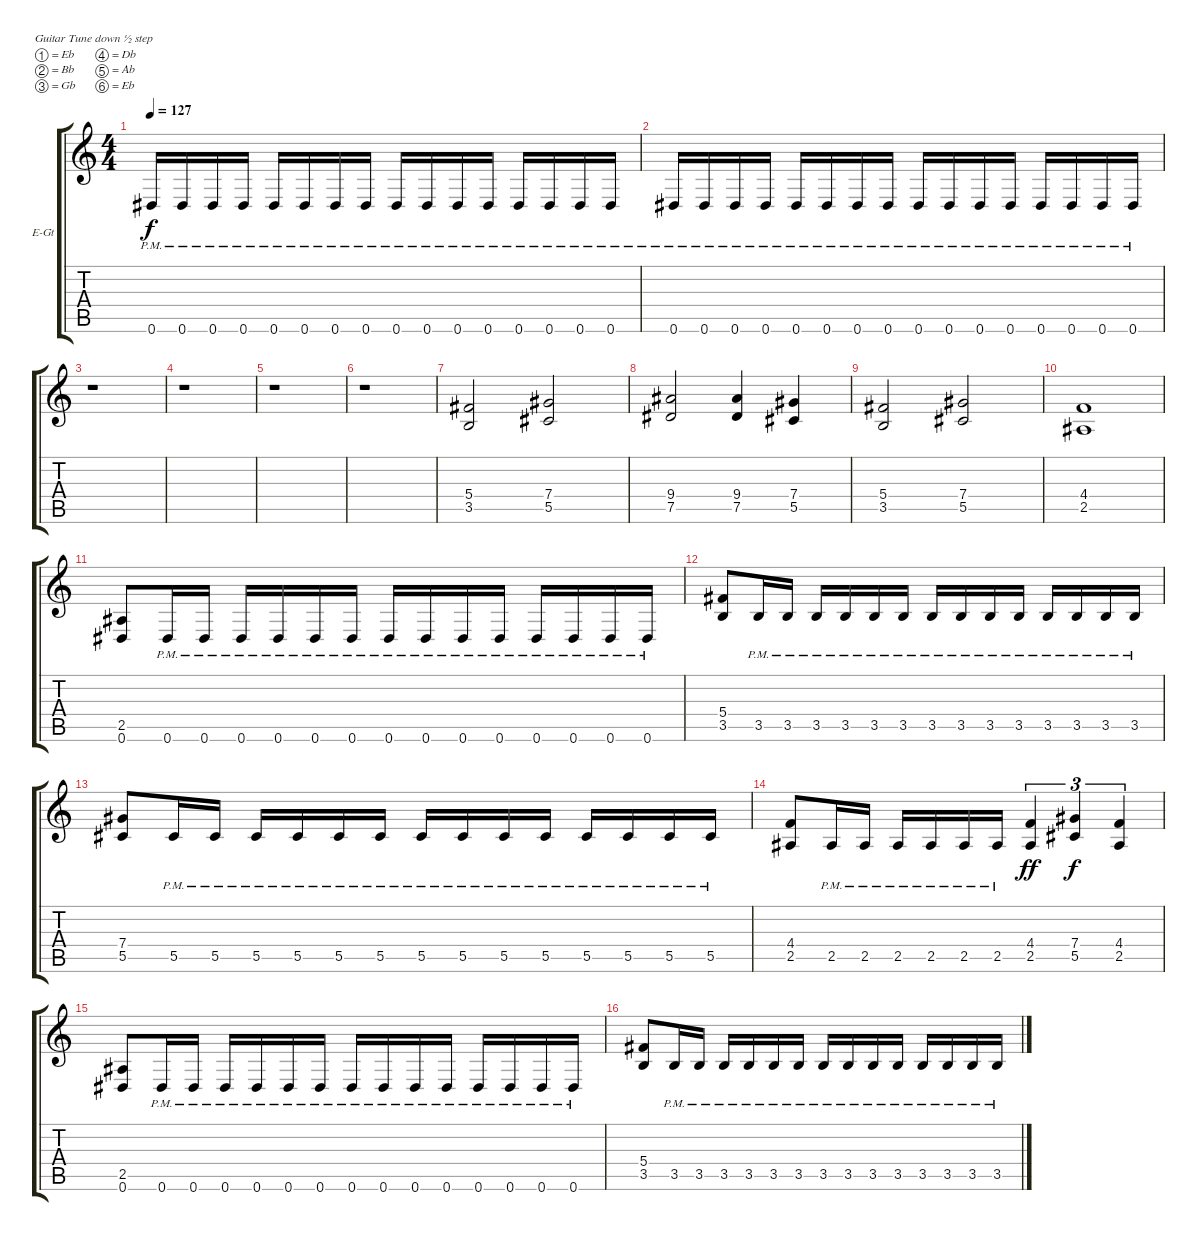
\bracketExtendMode groupsimilarinstruments
\firstSystemTrackNameOrientation horizontal
\otherSystemsTrackNameOrientation horizontal
\track ("Lead Guitar" "E-Gt") {instrument overdrivenguitar}
\staff {score tabs}
\tuning (Eb4 Bb3 Gb3 Db3 Ab2 Eb2)
\ts (4 4)
\tempo 127
\clef g2
\ks c
0.6{pm}.16{dy f} 0.6{pm}.16 0.6{pm}.16 0.6{pm}.16 0.6{pm}.16 0.6{pm}.16 0.6{pm}.16 0.6{pm}.16 0.6{pm}.16 0.6{pm}.16 0.6{pm}.16 0.6{pm}.16 0.6{pm}.16 0.6{pm}.16 0.6{pm}.16 0.6{pm}.16 |
0.6{pm}.16 0.6{pm}.16 0.6{pm}.16 0.6{pm}.16 0.6{pm}.16 0.6{pm}.16 0.6{pm}.16 0.6{pm}.16 0.6{pm}.16 0.6{pm}.16 0.6{pm}.16 0.6{pm}.16 0.6{pm}.16 0.6{pm}.16 0.6{pm}.16 0.6{pm}.16 |
r.1 |
r.1 |
r.1 |
r.1 |
(5.4 3.5).2 (7.4 5.5).2 |
(9.4 7.5).2 (9.4 7.5).4 (7.4 5.5).4 |
(5.4 3.5).2 (7.4 5.5).2 |
(4.4 2.5).1 |
(2.5 0.6).8 0.6{pm}.16 0.6{pm}.16 0.6{pm}.16 0.6{pm}.16 0.6{pm}.16 0.6{pm}.16 0.6{pm}.16 0.6{pm}.16 0.6{pm}.16 0.6{pm}.16 0.6{pm}.16 0.6{pm}.16 0.6{pm}.16 0.6{pm}.16 |
(5.4 3.5).8 3.5{pm}.16 3.5{pm}.16 3.5{pm}.16 3.5{pm}.16 3.5{pm}.16 3.5{pm}.16 3.5{pm}.16 3.5{pm}.16 3.5{pm}.16 3.5{pm}.16 3.5{pm}.16 3.5{pm}.16 3.5{pm}.16 3.5{pm}.16 |
(7.4 5.5).8 5.5{pm}.16 5.5{pm}.16 5.5{pm}.16 5.5{pm}.16 5.5{pm}.16 5.5{pm}.16 5.5{pm}.16 5.5{pm}.16 5.5{pm}.16 5.5{pm}.16 5.5{pm}.16 5.5{pm}.16 5.5{pm}.16 5.5{pm}.16 |
(4.4 2.5).8 2.5{pm}.16 2.5{pm}.16 2.5{pm}.16 2.5{pm}.16 2.5{pm}.16 2.5{pm}.16 (4.4 2.5).4{tu (3 2) dy ff} (7.4 5.5).4{tu (3 2) dy f} (4.4 2.5).4{tu (3 2)} |
(2.5 0.6).8 0.6{pm}.16 0.6{pm}.16 0.6{pm}.16 0.6{pm}.16 0.6{pm}.16 0.6{pm}.16 0.6{pm}.16 0.6{pm}.16 0.6{pm}.16 0.6{pm}.16 0.6{pm}.16 0.6{pm}.16 0.6{pm}.16 0.6{pm}.16 |
(5.4 3.5).8 3.5{pm}.16 3.5{pm}.16 3.5{pm}.16 3.5{pm}.16 3.5{pm}.16 3.5{pm}.16 3.5{pm}.16 3.5{pm}.16 3.5{pm}.16 3.5{pm}.16 3.5{pm}.16 3.5{pm}.16 3.5{pm}.16 3.5{pm}.16
